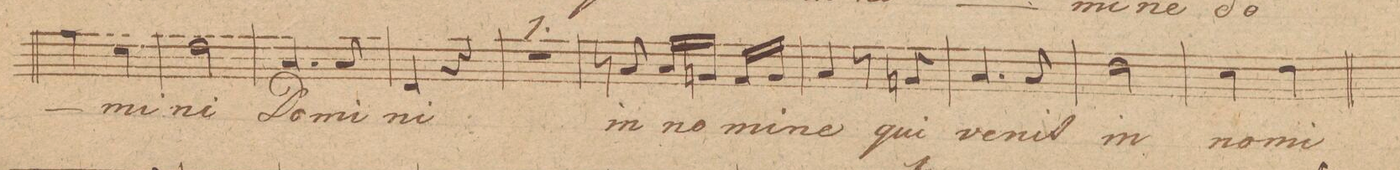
**kern	**text
*I"Baſso 2do	*
*clefF4	*
*k[b-]	*
*M2/4	*
4A\	.
4E\	-mi-
=15	=15
2F\	-ni
=16	=16
4.C/	Do-
8C/	-mi-
=17	=17
4FF/	-ni
4r	.
=18	=18
2r	.
=19	=19
8r	.
8C/	in
16C/LL	no-
16BBn/JJ	.
16AA/LL	-mi-
16BB/JJ	.
=20	=20
4C/	-ne
8r	.
8BBn/	qui
=21	=21
4.C/	ve-
8C/	-nit
=22	=22
2F\	in
=23	=23
4E\	no-
4F\	-mi-
=24	=24
*-	*-
